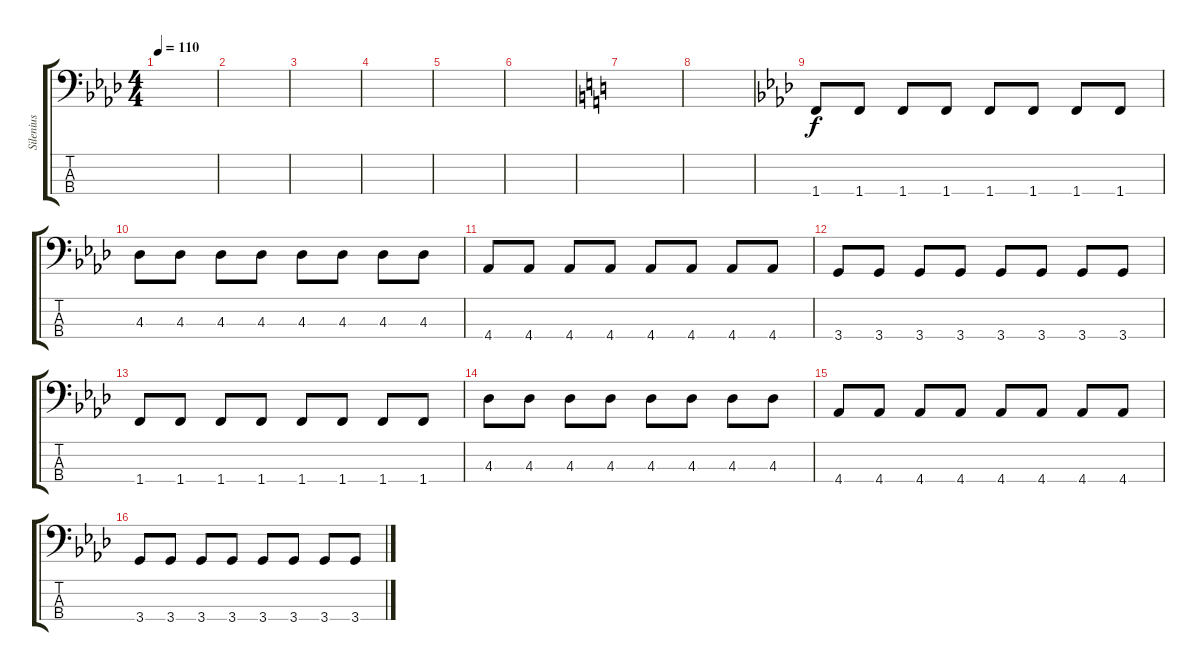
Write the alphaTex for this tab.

\track ("Silenius" "Silenius") {instrument electricbassfinger}
\staff {score tabs}
\tuning (G2 D2 A1 E1) {hide}
\ts (4 4)
\tempo 110
\clef f4
\ks fminor
|
|
|
|
|
|
\ks c
|
|
\ks fminor
1.4.8 1.4.8 1.4.8 1.4.8 1.4.8 1.4.8 1.4.8 1.4.8 |
4.3.8 4.3.8 4.3.8 4.3.8 4.3.8 4.3.8 4.3.8 4.3.8 |
4.4.8 4.4.8 4.4.8 4.4.8 4.4.8 4.4.8 4.4.8 4.4.8 |
3.4.8 3.4.8 3.4.8 3.4.8 3.4.8 3.4.8 3.4.8 3.4.8 |
1.4.8 1.4.8 1.4.8 1.4.8 1.4.8 1.4.8 1.4.8 1.4.8 |
4.3.8 4.3.8 4.3.8 4.3.8 4.3.8 4.3.8 4.3.8 4.3.8 |
4.4.8 4.4.8 4.4.8 4.4.8 4.4.8 4.4.8 4.4.8 4.4.8 |
3.4.8 3.4.8 3.4.8 3.4.8 3.4.8 3.4.8 3.4.8 3.4.8
